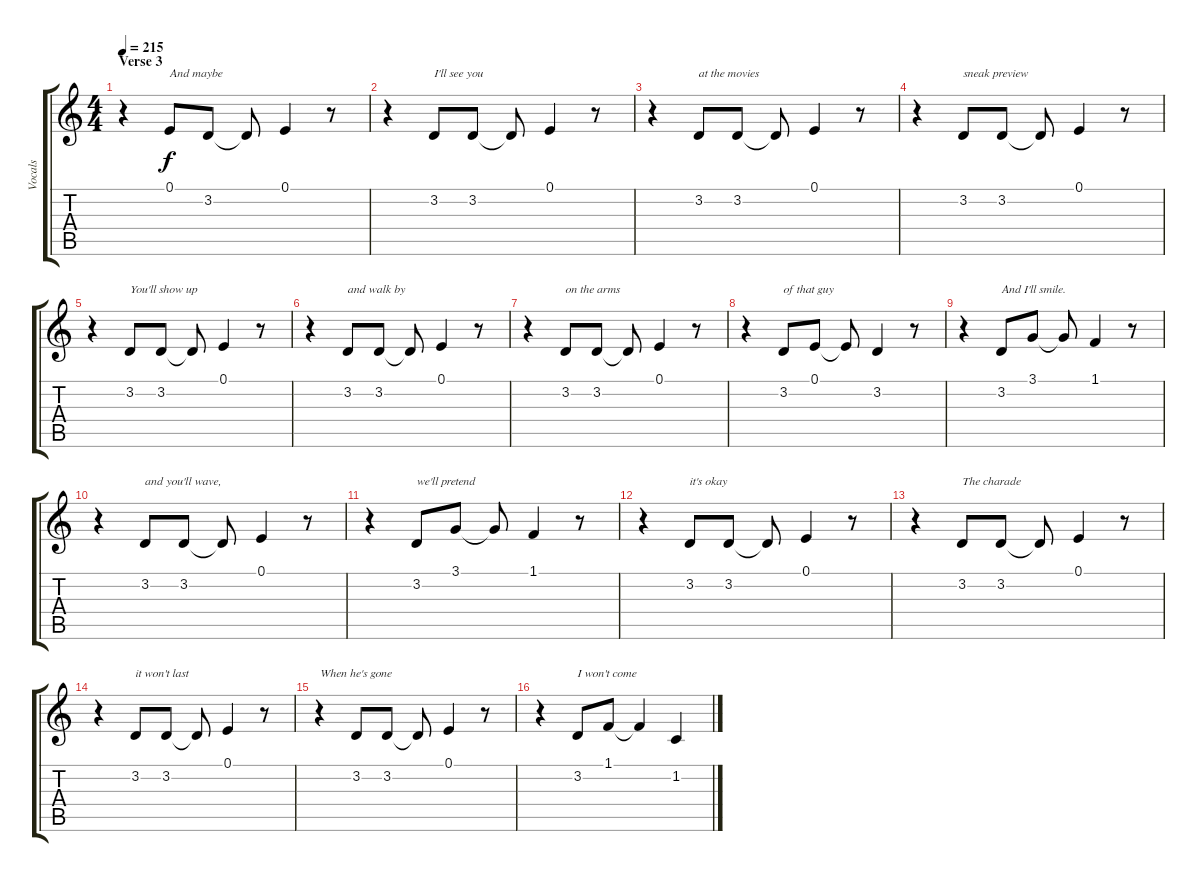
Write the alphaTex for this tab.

\track ("Vocals" "Vocals") {instrument lead6voice}
\staff {score tabs}
\tuning (E4 B3 G3 D3 A2 E2) {hide}
\ts (4 4)
\section ("" "Verse 3")
\tempo 215
\clef g2
\ks c
r.4{dy f} 0.1.8{txt "And maybe"} 3.2.8 3.2{t}.8 0.1.4 r.8 |
r.4 3.2.8{txt "I'll see you"} 3.2.8 3.2{t}.8 0.1.4 r.8 |
r.4 3.2.8{txt "at the movies"} 3.2.8 3.2{t}.8 0.1.4 r.8 |
r.4 3.2.8{txt "sneak preview"} 3.2.8 3.2{t}.8 0.1.4 r.8 |
r.4 3.2.8{txt "You'll show up"} 3.2.8 3.2{t}.8 0.1.4 r.8 |
r.4 3.2.8{txt "and walk by"} 3.2.8 3.2{t}.8 0.1.4 r.8 |
r.4 3.2.8{txt "on the arms"} 3.2.8 3.2{t}.8 0.1.4 r.8 |
r.4 3.2.8{txt "of that guy"} 0.1.8 0.1{t}.8 3.2.4 r.8 |
r.4 3.2.8{txt "And I'll smile."} 3.1.8 3.1{t}.8 1.1.4 r.8 |
r.4 3.2.8{txt "and you'll wave,"} 3.2.8 3.2{t}.8 0.1.4 r.8 |
r.4 3.2.8{txt "we'll pretend"} 3.1.8 3.1{t}.8 1.1.4 r.8 |
r.4 3.2.8{txt "it's okay"} 3.2.8 3.2{t}.8 0.1.4 r.8 |
r.4 3.2.8{txt "The charade"} 3.2.8 3.2{t}.8 0.1.4 r.8 |
r.4 3.2.8{txt "it won't last"} 3.2.8 3.2{t}.8 0.1.4 r.8 |
r.4{txt "When he's gone"} 3.2.8 3.2.8 3.2{t}.8 0.1.4 r.8 |
r.4 3.2.8{txt "I won't come"} 1.1.8 1.1{t}.4 1.2.4
